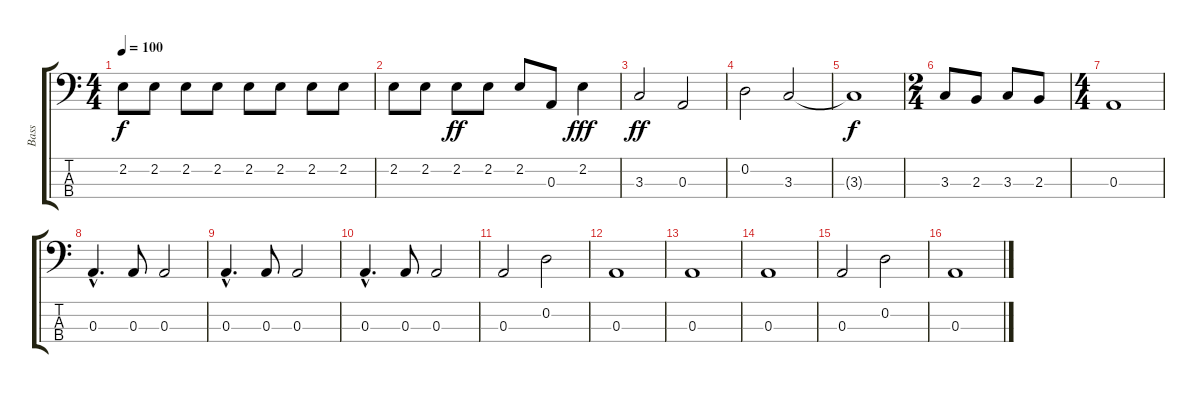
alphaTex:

\track ("Bass" "Bass") {instrument acousticbass}
\staff {score tabs}
\tuning (G2 D2 A1 E1) {hide}
\ts (4 4)
\tempo 100
\clef f4
\ks c
2.2.8{dy f} 2.2.8 2.2.8 2.2.8 2.2.8 2.2.8 2.2.8 2.2.8 |
2.2.8 2.2.8 2.2.8{dy ff} 2.2.8 2.2.8 0.3.8 2.2.4{dy fff} |
3.3.2{dy ff} 0.3.2 |
0.2.2 3.3.2 |
3.3{t}.1{dy f} |
\ts (2 4)
3.3.8 2.3.8 3.3.8 2.3.8 |
\ts (4 4)
0.3.1 |
0.3{hac}.4{d} 0.3.8 0.3.2 |
0.3{hac}.4{d} 0.3.8 0.3.2 |
0.3{hac}.4{d} 0.3.8 0.3.2 |
0.3.2 0.2.2 |
0.3.1 |
0.3.1 |
0.3.1 |
0.3.2 0.2.2 |
0.3.1
